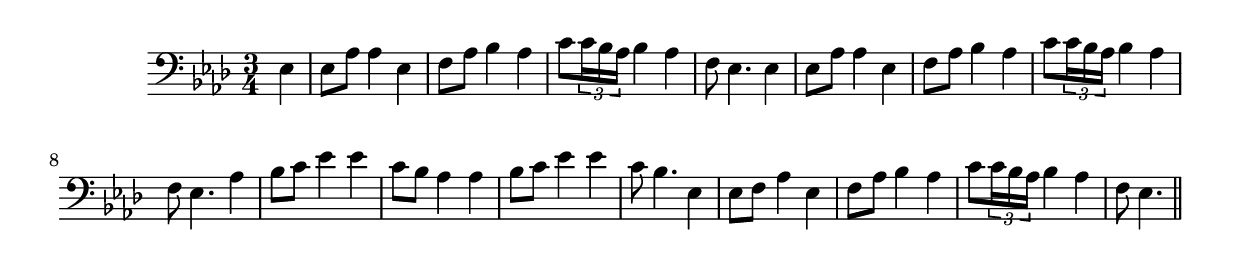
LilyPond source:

\version "2.14.0"
%{\header {
  title = "The Hallowed Spot (Missouri)"
  composer = "anonymous"
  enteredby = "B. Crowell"
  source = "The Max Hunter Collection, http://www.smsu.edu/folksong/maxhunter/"
}%}
\score{{\key as \major
\time 3/4
%{\tempo 4=70
%}\clef bass
\relative es {
  \partial 4
  es4 | es8 as as4 es | f8 as bes4 as |  c8 \times 2/3 {c16 bes as} bes4 as | f8 es4. es4 
      | es8 as as4 es | f8 as bes4 as |  c8 \times 2/3 {c16 bes as} bes4 as | f8 es4. as4 
      | bes8 c es4 es | c8 bes as4 as | bes8 c es4 es | c8 bes4. es,4 | es8 f as4 es | f8 as bes4 as
      | c8 \times 2/3 {c16 bes as} bes4 as | f8 es4.
  \bar "||"
}

}}